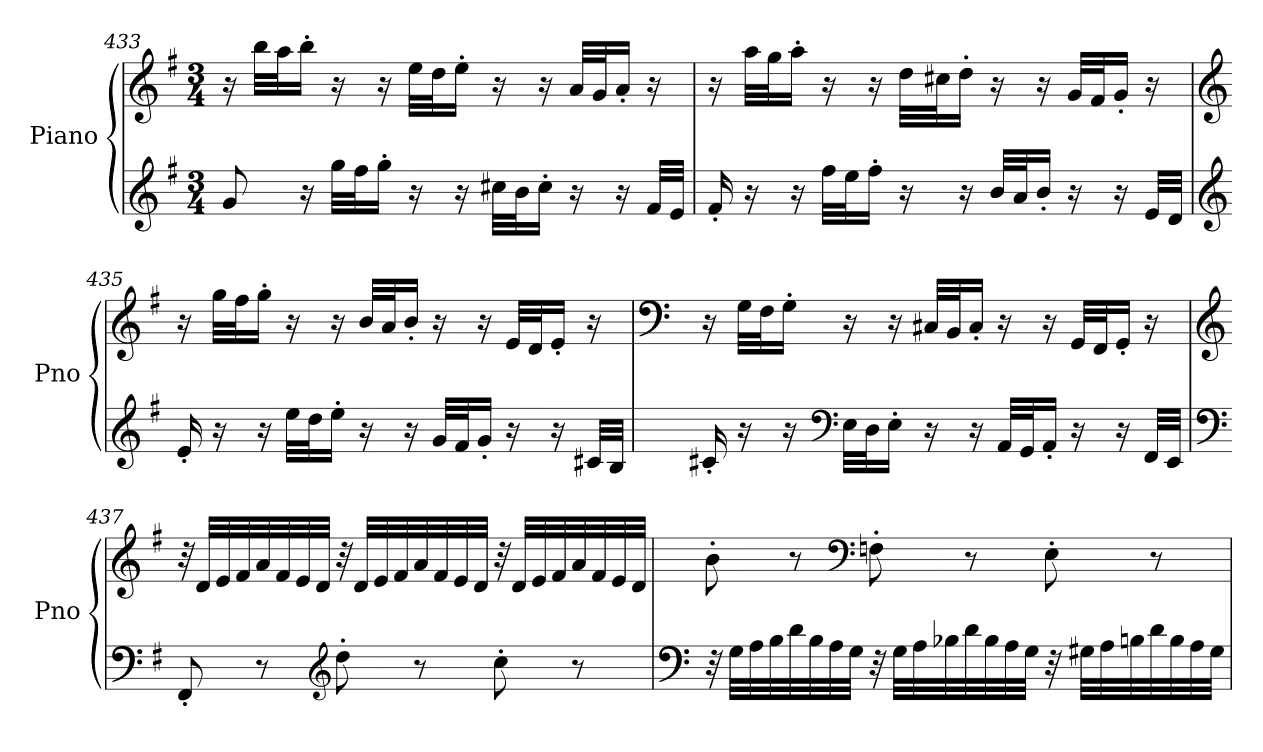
**kern	**kern
*part1	*part1
*staff2	*staff1
*I"Piano	*
*I'Pno	*
*clefG2	*clefG2
*k[f#]	*k[f#]
*M3/4	*M3/4
=433	=433
8g/	16r
.	32bb\LLL
.	32aa\J
16r	16bb'\JJ
32gg\LLL	16r
32ff#\J	.
16gg'\JJ	16r
16r	32ee\LLL
.	32dd\J
16r	16ee'\JJ
32cc#X\LLL	16r
32b\J	.
16cc#'\JJ	16r
16r	32a/LLL
.	32g/J
16r	16a'/JJ
32f#/LLL	16r
32e/JJJ	.
=434	=434
16f#'/	16r
16r	32aa\LLL
.	32gg\J
16r	16aa'\JJ
32ff#\LLL	16r
32ee\J	.
16ff#'\JJ	16r
16r	32dd\LLL
.	32cc#X\J
16r	16dd'\JJ
32b/LLL	16r
32a/J	.
16b'/JJ	16r
16r	32g/LLL
.	32f#/J
16r	16g'/JJ
32e/LLL	16r
32d/JJJ	.
!!LO:PB:g=z
=435	=435
*clefG2	*clefG2
16e'/	16r
16r	32gg\LLL
.	32ff#\J
16r	16gg'\JJ
32ee\LLL	16r
32dd\J	.
16ee'\JJ	16r
16r	32b/LLL
.	32a/J
16r	16b'/JJ
32g/LLL	16r
32f#/J	.
16g'/JJ	16r
16r	32e/LLL
.	32d/J
16r	16e'/JJ
32c#X/LLL	16r
32B/JJJ	.
=436	=436
*	*clefF4
16c#X'/	16r
16r	32G\LLL
.	32F#\J
16r	16G'\JJ
*clefF4	*
32E\LLL	16r
32D\J	.
16E'\JJ	16r
16r	32C#X/LLL
.	32BB/J
16r	16C#'/JJ
32AA/LLL	16r
32GG/J	.
16AA'/JJ	16r
16r	32GG/LLL
.	32FF#/J
16r	16GG'/JJ
32FF#/LLL	16r
32EE/JJJ	.
!!LO:LB:g=z
=437	=437
*clefF4	*clefG2
8FF#'/	32r
.	32d/LLL
.	32e/
.	32f#/
8r	32a/
.	32f#/
.	32e/
.	32d/JJJ
*clefG2	*
8dd'\	32r
.	32d/LLL
.	32e/
.	32f#/
8r	32a/
.	32f#/
.	32e/
.	32d/JJJ
8cc'\	32r
.	32d/LLL
.	32e/
.	32f#/
8r	32a/
.	32f#/
.	32e/
.	32d/JJJ
=438	=438
*clefF4	*
32r	8b'\
32G\LLL	.
32A\	.
32B\	.
32d\	8r
32B\	.
32A\	.
32G\JJJ	.
*	*clefF4
32r	8Fn'\
32G\LLL	.
32A\	.
32B-X\	.
32d\	8r
32B-\	.
32A\	.
32G\JJJ	.
32r	8E'\
32G#X\LLL	.
32A\	.
32Bn\	.
32d\	8r
32B\	.
32A\	.
32G#\JJJ	.
=	=
*-	*-
